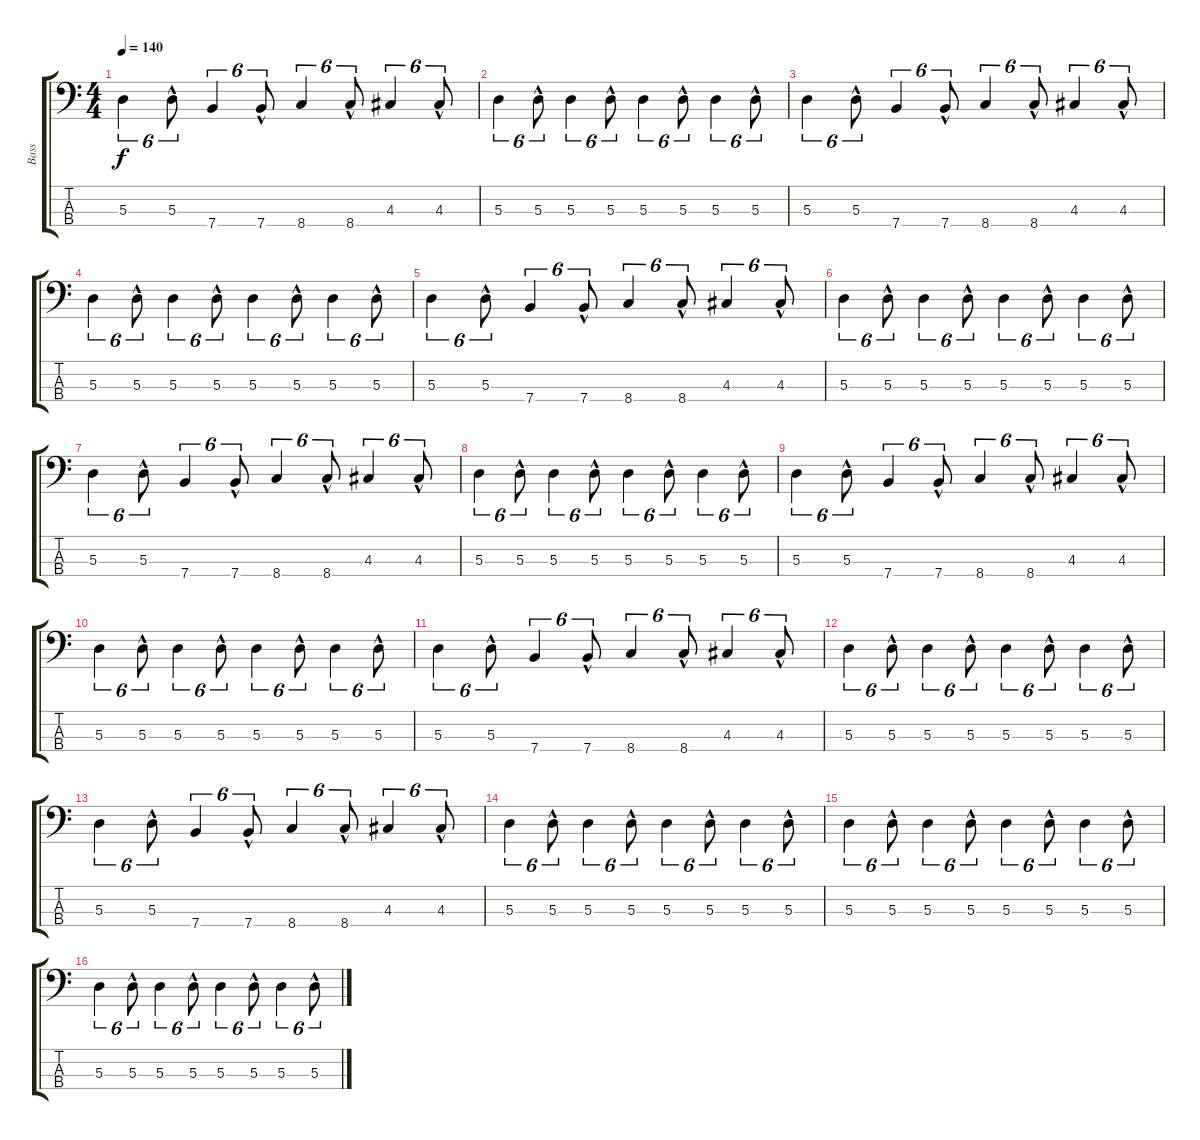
\track ("Bass" "Bass") {instrument electricbasspick}
\staff {score tabs}
\tuning (G2 D2 A1 E1) {hide}
\ts (4 4)
\tempo 140
\clef f4
\ks c
5.3.4{tu (6 4) dy f} 5.3{hac}.8{tu (6 4)} 7.4.4{tu (6 4)} 7.4{hac}.8{tu (6 4)} 8.4.4{tu (6 4)} 8.4{hac}.8{tu (6 4)} 4.3.4{tu (6 4)} 4.3{hac}.8{tu (6 4)} |
5.3.4{tu (6 4)} 5.3{hac}.8{tu (6 4)} 5.3.4{tu (6 4)} 5.3{hac}.8{tu (6 4)} 5.3.4{tu (6 4)} 5.3{hac}.8{tu (6 4)} 5.3.4{tu (6 4)} 5.3{hac}.8{tu (6 4)} |
5.3.4{tu (6 4)} 5.3{hac}.8{tu (6 4)} 7.4.4{tu (6 4)} 7.4{hac}.8{tu (6 4)} 8.4.4{tu (6 4)} 8.4{hac}.8{tu (6 4)} 4.3.4{tu (6 4)} 4.3{hac}.8{tu (6 4)} |
5.3.4{tu (6 4)} 5.3{hac}.8{tu (6 4)} 5.3.4{tu (6 4)} 5.3{hac}.8{tu (6 4)} 5.3.4{tu (6 4)} 5.3{hac}.8{tu (6 4)} 5.3.4{tu (6 4)} 5.3{hac}.8{tu (6 4)} |
5.3.4{tu (6 4)} 5.3{hac}.8{tu (6 4)} 7.4.4{tu (6 4)} 7.4{hac}.8{tu (6 4)} 8.4.4{tu (6 4)} 8.4{hac}.8{tu (6 4)} 4.3.4{tu (6 4)} 4.3{hac}.8{tu (6 4)} |
5.3.4{tu (6 4)} 5.3{hac}.8{tu (6 4)} 5.3.4{tu (6 4)} 5.3{hac}.8{tu (6 4)} 5.3.4{tu (6 4)} 5.3{hac}.8{tu (6 4)} 5.3.4{tu (6 4)} 5.3{hac}.8{tu (6 4)} |
5.3.4{tu (6 4)} 5.3{hac}.8{tu (6 4)} 7.4.4{tu (6 4)} 7.4{hac}.8{tu (6 4)} 8.4.4{tu (6 4)} 8.4{hac}.8{tu (6 4)} 4.3.4{tu (6 4)} 4.3{hac}.8{tu (6 4)} |
5.3.4{tu (6 4)} 5.3{hac}.8{tu (6 4)} 5.3.4{tu (6 4)} 5.3{hac}.8{tu (6 4)} 5.3.4{tu (6 4)} 5.3{hac}.8{tu (6 4)} 5.3.4{tu (6 4)} 5.3{hac}.8{tu (6 4)} |
5.3.4{tu (6 4)} 5.3{hac}.8{tu (6 4)} 7.4.4{tu (6 4)} 7.4{hac}.8{tu (6 4)} 8.4.4{tu (6 4)} 8.4{hac}.8{tu (6 4)} 4.3.4{tu (6 4)} 4.3{hac}.8{tu (6 4)} |
5.3.4{tu (6 4)} 5.3{hac}.8{tu (6 4)} 5.3.4{tu (6 4)} 5.3{hac}.8{tu (6 4)} 5.3.4{tu (6 4)} 5.3{hac}.8{tu (6 4)} 5.3.4{tu (6 4)} 5.3{hac}.8{tu (6 4)} |
5.3.4{tu (6 4)} 5.3{hac}.8{tu (6 4)} 7.4.4{tu (6 4)} 7.4{hac}.8{tu (6 4)} 8.4.4{tu (6 4)} 8.4{hac}.8{tu (6 4)} 4.3.4{tu (6 4)} 4.3{hac}.8{tu (6 4)} |
5.3.4{tu (6 4)} 5.3{hac}.8{tu (6 4)} 5.3.4{tu (6 4)} 5.3{hac}.8{tu (6 4)} 5.3.4{tu (6 4)} 5.3{hac}.8{tu (6 4)} 5.3.4{tu (6 4)} 5.3{hac}.8{tu (6 4)} |
5.3.4{tu (6 4)} 5.3{hac}.8{tu (6 4)} 7.4.4{tu (6 4)} 7.4{hac}.8{tu (6 4)} 8.4.4{tu (6 4)} 8.4{hac}.8{tu (6 4)} 4.3.4{tu (6 4)} 4.3{hac}.8{tu (6 4)} |
5.3.4{tu (6 4)} 5.3{hac}.8{tu (6 4)} 5.3.4{tu (6 4)} 5.3{hac}.8{tu (6 4)} 5.3.4{tu (6 4)} 5.3{hac}.8{tu (6 4)} 5.3.4{tu (6 4)} 5.3{hac}.8{tu (6 4)} |
5.3.4{tu (6 4)} 5.3{hac}.8{tu (6 4)} 5.3.4{tu (6 4)} 5.3{hac}.8{tu (6 4)} 5.3.4{tu (6 4)} 5.3{hac}.8{tu (6 4)} 5.3.4{tu (6 4)} 5.3{hac}.8{tu (6 4)} |
5.3.4{tu (6 4)} 5.3{hac}.8{tu (6 4)} 5.3.4{tu (6 4)} 5.3{hac}.8{tu (6 4)} 5.3.4{tu (6 4)} 5.3{hac}.8{tu (6 4)} 5.3.4{tu (6 4)} 5.3{hac}.8{tu (6 4)}
